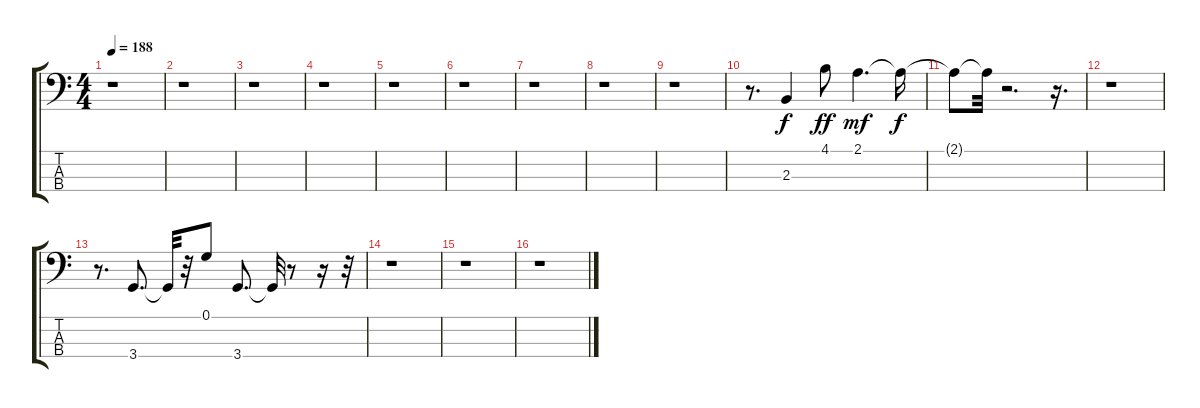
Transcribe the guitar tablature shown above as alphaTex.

\track "" {instrument slapbass2}
\staff {score tabs}
\tuning (G2 D2 A1 E1) {hide}
\ts (4 4)
\tempo 188
\clef f4
\ks c
r.1{dy f} |
r.1 |
r.1 |
r.1 |
r.1 |
r.1 |
r.1 |
r.1 |
r.1 |
r.8{d} 2.3.4 4.1.8{dy ff} 2.1.4{d dy mf} 2.1{t}.16{dy f} |
2.1{t}.8 2.1{t}.32 r.2{d} r.16{d} |
r.1 |
r.8{d} 3.4.8{d} 3.4{t}.32 r.32 0.1.8 3.4.8{d} 3.4{t}.32 r.8 r.16 r.32 |
r.1 |
r.1 |
r.1
